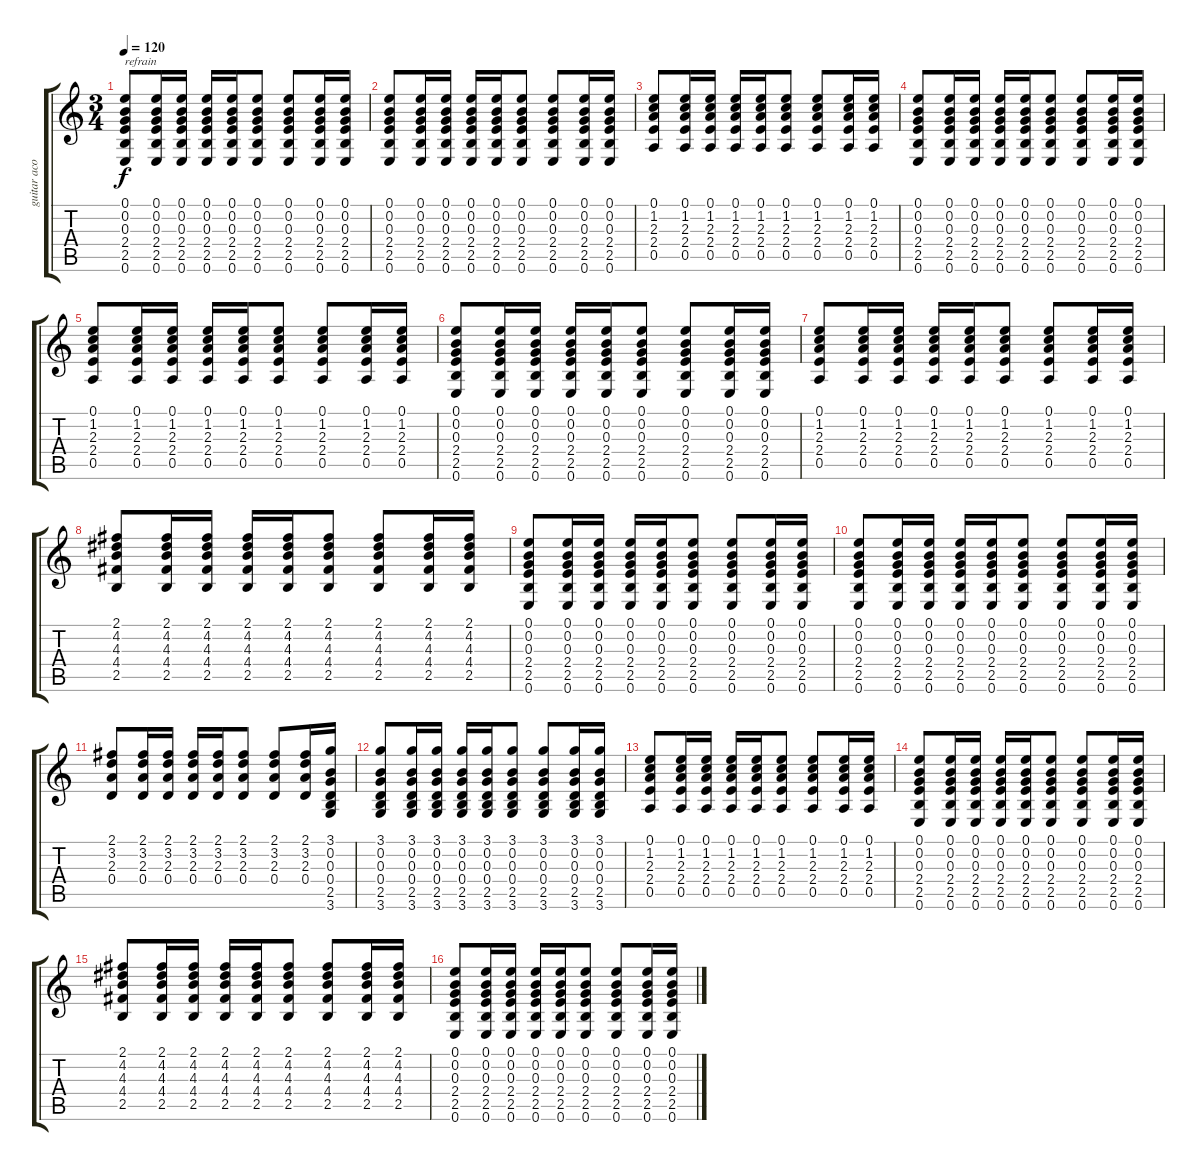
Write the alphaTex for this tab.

\track ("guitar acoust" "guitar aco") {instrument acousticguitarsteel}
\staff {score tabs}
\tuning (E4 B3 G3 D3 A2 E2) {hide}
\ts (3 4)
\tempo 120
\clef g2
\ks c
(0.1 0.2 0.3 2.4 2.5 0.6).8{txt "refrain" dy f} (0.1 0.2 0.3 2.4 2.5 0.6).16 (0.1 0.2 0.3 2.4 2.5 0.6).16 (0.1 0.2 0.3 2.4 2.5 0.6).16 (0.1 0.2 0.3 2.4 2.5 0.6).16 (0.1 0.2 0.3 2.4 2.5 0.6).8 (0.1 0.2 0.3 2.4 2.5 0.6).8 (0.1 0.2 0.3 2.4 2.5 0.6).16 (0.1 0.2 0.3 2.4 2.5 0.6).16 |
(0.1 0.2 0.3 2.4 2.5 0.6).8 (0.1 0.2 0.3 2.4 2.5 0.6).16 (0.1 0.2 0.3 2.4 2.5 0.6).16 (0.1 0.2 0.3 2.4 2.5 0.6).16 (0.1 0.2 0.3 2.4 2.5 0.6).16 (0.1 0.2 0.3 2.4 2.5 0.6).8 (0.1 0.2 0.3 2.4 2.5 0.6).8 (0.1 0.2 0.3 2.4 2.5 0.6).16 (0.1 0.2 0.3 2.4 2.5 0.6).16 |
(0.1 1.2 2.3 2.4 0.5).8 (0.1 1.2 2.3 2.4 0.5).16 (0.1 1.2 2.3 2.4 0.5).16 (0.1 1.2 2.3 2.4 0.5).16 (0.1 1.2 2.3 2.4 0.5).16 (0.1 1.2 2.3 2.4 0.5).8 (0.1 1.2 2.3 2.4 0.5).8 (0.1 1.2 2.3 2.4 0.5).16 (0.1 1.2 2.3 2.4 0.5).16 |
(0.1 0.2 0.3 2.4 2.5 0.6).8 (0.1 0.2 0.3 2.4 2.5 0.6).16 (0.1 0.2 0.3 2.4 2.5 0.6).16 (0.1 0.2 0.3 2.4 2.5 0.6).16 (0.1 0.2 0.3 2.4 2.5 0.6).16 (0.1 0.2 0.3 2.4 2.5 0.6).8 (0.1 0.2 0.3 2.4 2.5 0.6).8 (0.1 0.2 0.3 2.4 2.5 0.6).16 (0.1 0.2 0.3 2.4 2.5 0.6).16 |
(0.1 1.2 2.3 2.4 0.5).8 (0.1 1.2 2.3 2.4 0.5).16 (0.1 1.2 2.3 2.4 0.5).16 (0.1 1.2 2.3 2.4 0.5).16 (0.1 1.2 2.3 2.4 0.5).16 (0.1 1.2 2.3 2.4 0.5).8 (0.1 1.2 2.3 2.4 0.5).8 (0.1 1.2 2.3 2.4 0.5).16 (0.1 1.2 2.3 2.4 0.5).16 |
(0.1 0.2 0.3 2.4 2.5 0.6).8 (0.1 0.2 0.3 2.4 2.5 0.6).16 (0.1 0.2 0.3 2.4 2.5 0.6).16 (0.1 0.2 0.3 2.4 2.5 0.6).16 (0.1 0.2 0.3 2.4 2.5 0.6).16 (0.1 0.2 0.3 2.4 2.5 0.6).8 (0.1 0.2 0.3 2.4 2.5 0.6).8 (0.1 0.2 0.3 2.4 2.5 0.6).16 (0.1 0.2 0.3 2.4 2.5 0.6).16 |
(0.1 1.2 2.3 2.4 0.5).8 (0.1 1.2 2.3 2.4 0.5).16 (0.1 1.2 2.3 2.4 0.5).16 (0.1 1.2 2.3 2.4 0.5).16 (0.1 1.2 2.3 2.4 0.5).16 (0.1 1.2 2.3 2.4 0.5).8 (0.1 1.2 2.3 2.4 0.5).8 (0.1 1.2 2.3 2.4 0.5).16 (0.1 1.2 2.3 2.4 0.5).16 |
(2.1 4.2 4.3 4.4 2.5).8 (2.1 4.2 4.3 4.4 2.5).16 (2.1 4.2 4.3 4.4 2.5).16 (2.1 4.2 4.3 4.4 2.5).16 (2.1 4.2 4.3 4.4 2.5).16 (2.1 4.2 4.3 4.4 2.5).8 (2.1 4.2 4.3 4.4 2.5).8 (2.1 4.2 4.3 4.4 2.5).16 (2.1 4.2 4.3 4.4 2.5).16 |
(0.1 0.2 0.3 2.4 2.5 0.6).8 (0.1 0.2 0.3 2.4 2.5 0.6).16 (0.1 0.2 0.3 2.4 2.5 0.6).16 (0.1 0.2 0.3 2.4 2.5 0.6).16 (0.1 0.2 0.3 2.4 2.5 0.6).16 (0.1 0.2 0.3 2.4 2.5 0.6).8 (0.1 0.2 0.3 2.4 2.5 0.6).8 (0.1 0.2 0.3 2.4 2.5 0.6).16 (0.1 0.2 0.3 2.4 2.5 0.6).16 |
(0.1 0.2 0.3 2.4 2.5 0.6).8 (0.1 0.2 0.3 2.4 2.5 0.6).16 (0.1 0.2 0.3 2.4 2.5 0.6).16 (0.1 0.2 0.3 2.4 2.5 0.6).16 (0.1 0.2 0.3 2.4 2.5 0.6).16 (0.1 0.2 0.3 2.4 2.5 0.6).8 (0.1 0.2 0.3 2.4 2.5 0.6).8 (0.1 0.2 0.3 2.4 2.5 0.6).16 (0.1 0.2 0.3 2.4 2.5 0.6).16 |
(2.1 3.2 2.3 0.4).8 (2.1 3.2 2.3 0.4).16 (2.1 3.2 2.3 0.4).16 (2.1 3.2 2.3 0.4).16 (2.1 3.2 2.3 0.4).16 (2.1 3.2 2.3 0.4).8 (2.1 3.2 2.3 0.4).8 (2.1 3.2 2.3 0.4).16 (3.1 0.2 0.3 0.4 2.5 3.6).16 |
(3.1 0.2 0.3 0.4 2.5 3.6).8 (3.1 0.2 0.3 0.4 2.5 3.6).16 (3.1 0.2 0.3 0.4 2.5 3.6).16 (3.1 0.2 0.3 0.4 2.5 3.6).16 (3.1 0.2 0.3 0.4 2.5 3.6).16 (3.1 0.2 0.3 0.4 2.5 3.6).8 (3.1 0.2 0.3 0.4 2.5 3.6).8 (3.1 0.2 0.3 0.4 2.5 3.6).16 (3.1 0.2 0.3 0.4 2.5 3.6).16 |
(0.1 1.2 2.3 2.4 0.5).8 (0.1 1.2 2.3 2.4 0.5).16 (0.1 1.2 2.3 2.4 0.5).16 (0.1 1.2 2.3 2.4 0.5).16 (0.1 1.2 2.3 2.4 0.5).16 (0.1 1.2 2.3 2.4 0.5).8 (0.1 1.2 2.3 2.4 0.5).8 (0.1 1.2 2.3 2.4 0.5).16 (0.1 1.2 2.3 2.4 0.5).16 |
(0.1 0.2 0.3 2.4 2.5 0.6).8 (0.1 0.2 0.3 2.4 2.5 0.6).16 (0.1 0.2 0.3 2.4 2.5 0.6).16 (0.1 0.2 0.3 2.4 2.5 0.6).16 (0.1 0.2 0.3 2.4 2.5 0.6).16 (0.1 0.2 0.3 2.4 2.5 0.6).8 (0.1 0.2 0.3 2.4 2.5 0.6).8 (0.1 0.2 0.3 2.4 2.5 0.6).16 (0.1 0.2 0.3 2.4 2.5 0.6).16 |
(2.1 4.2 4.3 4.4 2.5).8 (2.1 4.2 4.3 4.4 2.5).16 (2.1 4.2 4.3 4.4 2.5).16 (2.1 4.2 4.3 4.4 2.5).16 (2.1 4.2 4.3 4.4 2.5).16 (2.1 4.2 4.3 4.4 2.5).8 (2.1 4.2 4.3 4.4 2.5).8 (2.1 4.2 4.3 4.4 2.5).16 (2.1 4.2 4.3 4.4 2.5).16 |
(0.1 0.2 0.3 2.4 2.5 0.6).8 (0.1 0.2 0.3 2.4 2.5 0.6).16 (0.1 0.2 0.3 2.4 2.5 0.6).16 (0.1 0.2 0.3 2.4 2.5 0.6).16 (0.1 0.2 0.3 2.4 2.5 0.6).16 (0.1 0.2 0.3 2.4 2.5 0.6).8 (0.1 0.2 0.3 2.4 2.5 0.6).8 (0.1 0.2 0.3 2.4 2.5 0.6).16 (0.1 0.2 0.3 2.4 2.5 0.6).16
